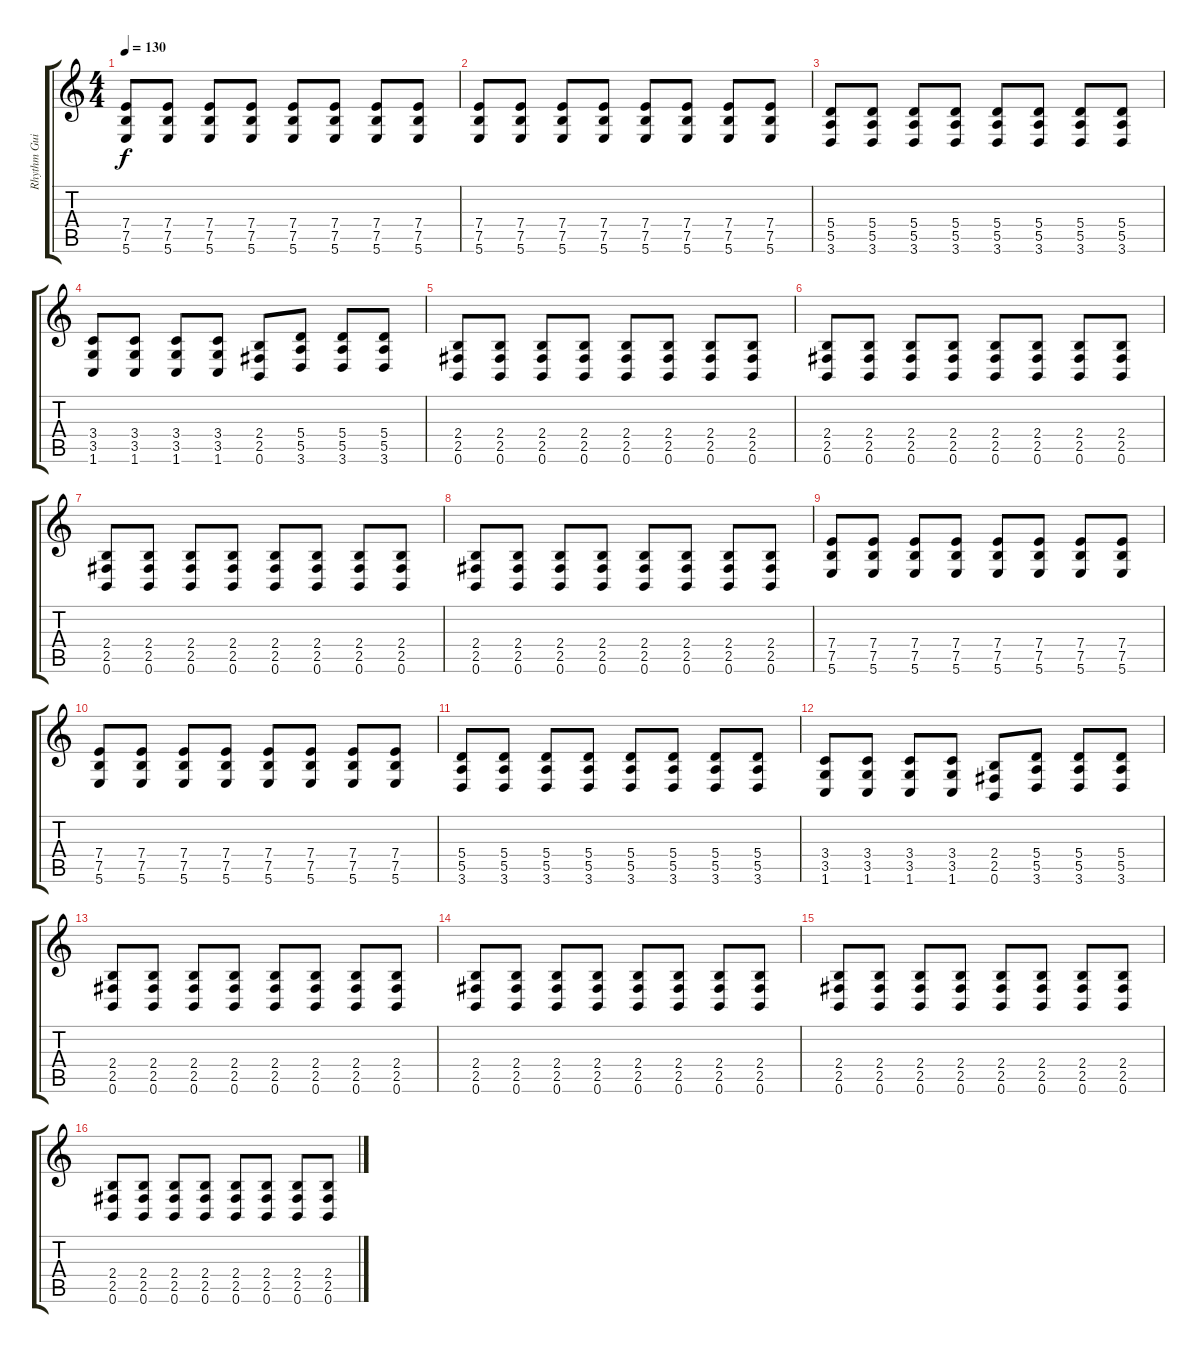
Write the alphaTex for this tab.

\track ("Rhythm Guitar - Johan Söderberg" "Rhythm Gui") {instrument distortionguitar}
\staff {score tabs}
\tuning (B3 Gb3 D3 A2 E2 B1) {hide}
\ts (4 4)
\tempo 130
\clef g2
\ks c
(7.4 7.5 5.6).8{dy f} (7.4 7.5 5.6).8 (7.4 7.5 5.6).8 (7.4 7.5 5.6).8 (7.4 7.5 5.6).8 (7.4 7.5 5.6).8 (7.4 7.5 5.6).8 (7.4 7.5 5.6).8 |
(7.4 7.5 5.6).8 (7.4 7.5 5.6).8 (7.4 7.5 5.6).8 (7.4 7.5 5.6).8 (7.4 7.5 5.6).8 (7.4 7.5 5.6).8 (7.4 7.5 5.6).8 (7.4 7.5 5.6).8 |
(5.4 5.5 3.6).8 (5.4 5.5 3.6).8 (5.4 5.5 3.6).8 (5.4 5.5 3.6).8 (5.4 5.5 3.6).8 (5.4 5.5 3.6).8 (5.4 5.5 3.6).8 (5.4 5.5 3.6).8 |
(3.4 3.5 1.6).8 (3.4 3.5 1.6).8 (3.4 3.5 1.6).8 (3.4 3.5 1.6).8 (2.4 2.5 0.6).8 (5.4 5.5 3.6).8 (5.4 5.5 3.6).8 (5.4 5.5 3.6).8 |
(2.4 2.5 0.6).8 (2.4 2.5 0.6).8 (2.4 2.5 0.6).8 (2.4 2.5 0.6).8 (2.4 2.5 0.6).8 (2.4 2.5 0.6).8 (2.4 2.5 0.6).8 (2.4 2.5 0.6).8 |
(2.4 2.5 0.6).8 (2.4 2.5 0.6).8 (2.4 2.5 0.6).8 (2.4 2.5 0.6).8 (2.4 2.5 0.6).8 (2.4 2.5 0.6).8 (2.4 2.5 0.6).8 (2.4 2.5 0.6).8 |
(2.4 2.5 0.6).8 (2.4 2.5 0.6).8 (2.4 2.5 0.6).8 (2.4 2.5 0.6).8 (2.4 2.5 0.6).8 (2.4 2.5 0.6).8 (2.4 2.5 0.6).8 (2.4 2.5 0.6).8 |
(2.4 2.5 0.6).8 (2.4 2.5 0.6).8 (2.4 2.5 0.6).8 (2.4 2.5 0.6).8 (2.4 2.5 0.6).8 (2.4 2.5 0.6).8 (2.4 2.5 0.6).8 (2.4 2.5 0.6).8 |
(7.4 7.5 5.6).8 (7.4 7.5 5.6).8 (7.4 7.5 5.6).8 (7.4 7.5 5.6).8 (7.4 7.5 5.6).8 (7.4 7.5 5.6).8 (7.4 7.5 5.6).8 (7.4 7.5 5.6).8 |
(7.4 7.5 5.6).8 (7.4 7.5 5.6).8 (7.4 7.5 5.6).8 (7.4 7.5 5.6).8 (7.4 7.5 5.6).8 (7.4 7.5 5.6).8 (7.4 7.5 5.6).8 (7.4 7.5 5.6).8 |
(5.4 5.5 3.6).8 (5.4 5.5 3.6).8 (5.4 5.5 3.6).8 (5.4 5.5 3.6).8 (5.4 5.5 3.6).8 (5.4 5.5 3.6).8 (5.4 5.5 3.6).8 (5.4 5.5 3.6).8 |
(3.4 3.5 1.6).8 (3.4 3.5 1.6).8 (3.4 3.5 1.6).8 (3.4 3.5 1.6).8 (2.4 2.5 0.6).8 (5.4 5.5 3.6).8 (5.4 5.5 3.6).8 (5.4 5.5 3.6).8 |
(2.4 2.5 0.6).8 (2.4 2.5 0.6).8 (2.4 2.5 0.6).8 (2.4 2.5 0.6).8 (2.4 2.5 0.6).8 (2.4 2.5 0.6).8 (2.4 2.5 0.6).8 (2.4 2.5 0.6).8 |
(2.4 2.5 0.6).8 (2.4 2.5 0.6).8 (2.4 2.5 0.6).8 (2.4 2.5 0.6).8 (2.4 2.5 0.6).8 (2.4 2.5 0.6).8 (2.4 2.5 0.6).8 (2.4 2.5 0.6).8 |
(2.4 2.5 0.6).8 (2.4 2.5 0.6).8 (2.4 2.5 0.6).8 (2.4 2.5 0.6).8 (2.4 2.5 0.6).8 (2.4 2.5 0.6).8 (2.4 2.5 0.6).8 (2.4 2.5 0.6).8 |
(2.4 2.5 0.6).8 (2.4 2.5 0.6).8 (2.4 2.5 0.6).8 (2.4 2.5 0.6).8 (2.4 2.5 0.6).8 (2.4 2.5 0.6).8 (2.4 2.5 0.6).8 (2.4 2.5 0.6).8
